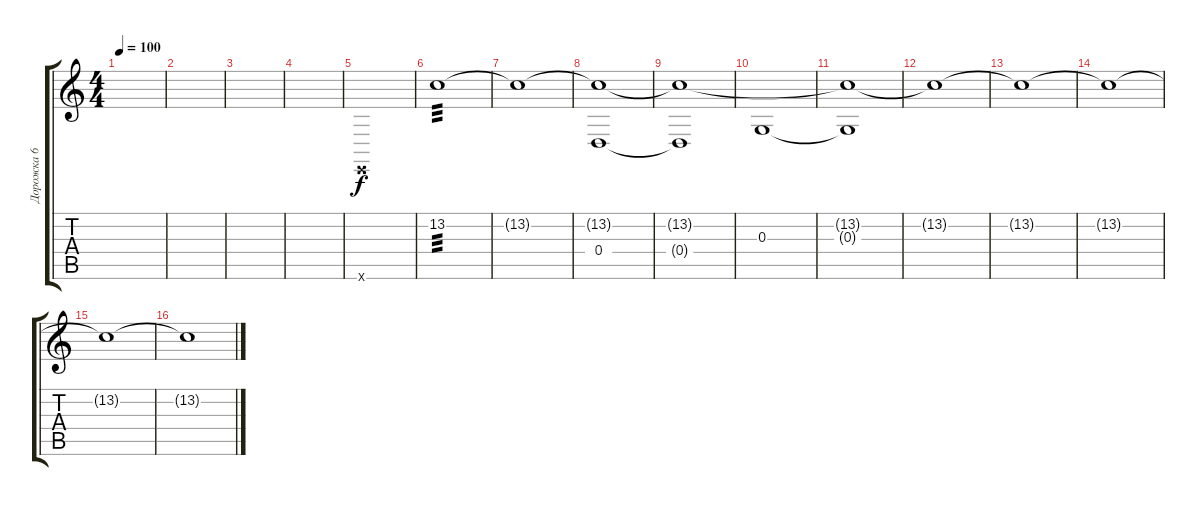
\track ("Дорожка 6" "Дорожка 6") {instrument orchestralharp}
\staff {score tabs}
\tuning (E4 B3 G3 D3 A2 E2) {hide}
\ts (4 4)
\tempo 100
\clef g2
\ks c
|
|
|
|
0.6{x}.1{volume 0} |
13.2.1{tp 3 volume 12} |
13.2{t}.1 |
(13.2{t} 0.4).1 |
(13.2{t} 0.4{t}).1 |
0.3.1 |
(13.2{t} 0.3{t}).1 |
13.2{t}.1 |
13.2{t}.1 |
13.2{t}.1 |
13.2{t}.1 |
13.2{t}.1
